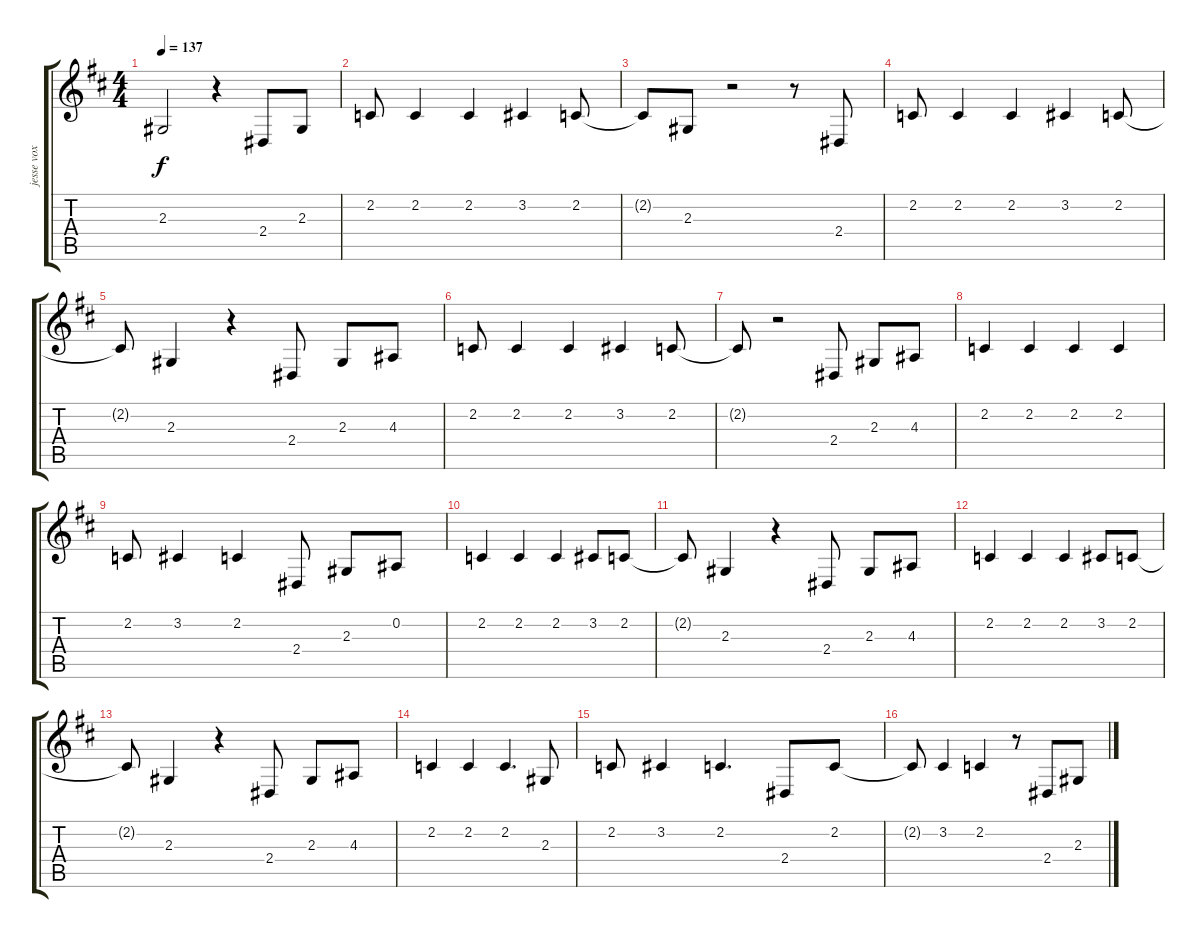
\track ("jesse vox" "jesse vox") {instrument viola}
\staff {score tabs}
\tuning (Eb4 Bb3 Gb3 Db3 Ab2 Eb2) {hide}
\ts (4 4)
\tempo 137
\clef g2
\ks d
2.3{t}.2{dy f} r.4 2.4.8 2.3.8 |
2.2.8 2.2.4 2.2.4 3.2.4 2.2.8 |
2.2{t}.8 2.3.8 r.2 r.8 2.4.8 |
2.2.8 2.2.4 2.2.4 3.2.4 2.2.8 |
2.2{t}.8 2.3.4 r.4 2.4.8 2.3.8 4.3.8 |
2.2.8 2.2.4 2.2.4 3.2.4 2.2.8 |
2.2{t}.8 r.2 2.4.8 2.3.8 4.3.8 |
2.2.4 2.2.4 2.2.4 2.2.4 |
2.2.8 3.2.4 2.2.4 2.4.8 2.3.8 0.2.8 |
2.2.4 2.2.4 2.2.4 3.2.8 2.2.8 |
2.2{t}.8 2.3.4 r.4 2.4.8 2.3.8 4.3.8 |
2.2.4 2.2.4 2.2.4 3.2.8 2.2.8 |
2.2{t}.8 2.3.4 r.4 2.4.8 2.3.8 4.3.8 |
2.2.4 2.2.4 2.2.4{d} 2.3.8 |
2.2.8 3.2.4 2.2.4{d} 2.4.8 2.2.8 |
2.2{t}.8 3.2.4 2.2.4 r.8 2.4.8 2.3.8
